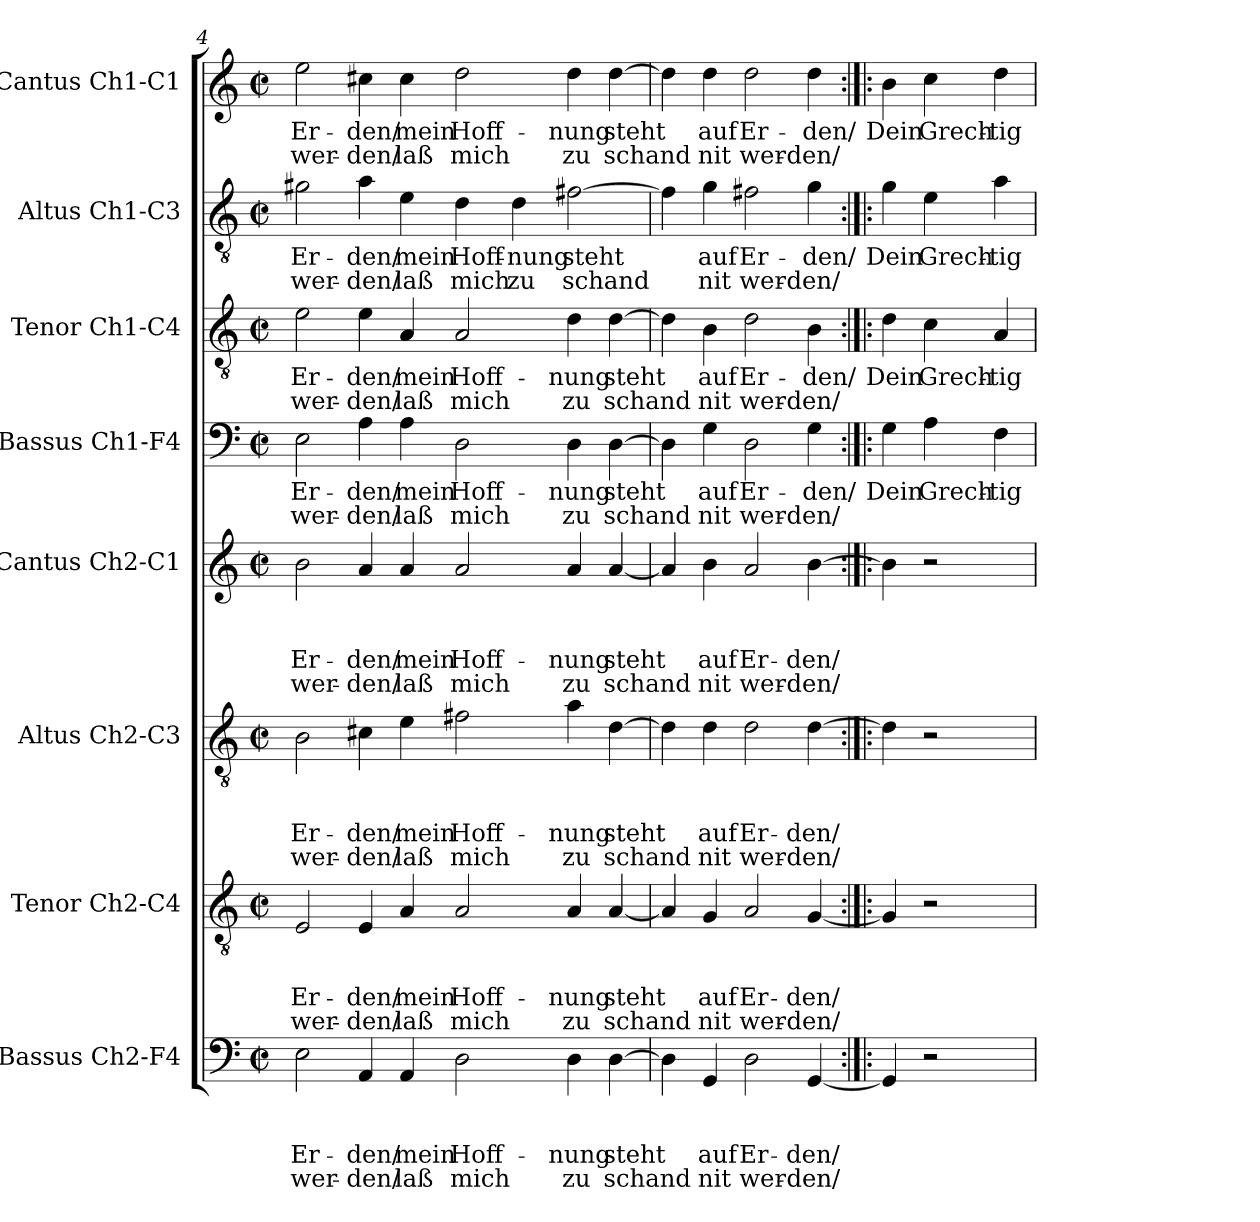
**kern	**text	**text	**text	**text	**kern	**text	**text	**text	**text	**kern	**text	**text	**text	**text	**kern	**text	**text	**text	**text	**kern	**text	**text	**kern	**text	**text	**kern	**text	**text	**kern	**text	**text
*part8	*part8	*part8	*part8	*part8	*part7	*part7	*part7	*part7	*part7	*part6	*part6	*part6	*part6	*part6	*part5	*part5	*part5	*part5	*part5	*part4	*part4	*part4	*part3	*part3	*part3	*part2	*part2	*part2	*part1	*part1	*part1
*staff8	*staff8	*staff8	*staff8	*staff8	*staff7	*staff7	*staff7	*staff7	*staff7	*staff6	*staff6	*staff6	*staff6	*staff6	*staff5	*staff5	*staff5	*staff5	*staff5	*staff4	*staff4	*staff4	*staff3	*staff3	*staff3	*staff2	*staff2	*staff2	*staff1	*staff1	*staff1
*I"Bassus Ch2-F4	*	*	*	*	*I"Tenor Ch2-C4	*	*	*	*	*I"Altus Ch2-C3	*	*	*	*	*I"Cantus Ch2-C1	*	*	*	*	*I"Bassus Ch1-F4	*	*	*I"Tenor Ch1-C4	*	*	*I"Altus Ch1-C3	*	*	*I"Cantus Ch1-C1	*	*
*I'B2	*	*	*	*	*I'T2	*	*	*	*	*I'A2	*	*	*	*	*I'C2	*	*	*	*	*I'B	*	*	*I'T	*	*	*I'A	*	*	*I'C	*	*
!!LO:LB:g=z
*clefF4	*	*	*	*	*clefGv2	*	*	*	*	*clefGv2	*	*	*	*	*clefG2	*	*	*	*	*clefF4	*	*	*clefGv2	*	*	*clefGv2	*	*	*clefG2	*	*
*k[]	*	*	*	*	*k[]	*	*	*	*	*k[]	*	*	*	*	*k[]	*	*	*	*	*k[]	*	*	*k[]	*	*	*k[]	*	*	*k[]	*	*
*C:	*	*	*	*	*C:	*	*	*	*	*C:	*	*	*	*	*C:	*	*	*	*	*C:	*	*	*C:	*	*	*C:	*	*	*C:	*	*
*M2/2	*	*	*	*	*M2/2	*	*	*	*	*M2/2	*	*	*	*	*M2/2	*	*	*	*	*M2/2	*	*	*M2/2	*	*	*M2/2	*	*	*M2/2	*	*
*met(c|)	*	*	*	*	*met(c|)	*	*	*	*	*met(c|)	*	*	*	*	*met(c|)	*	*	*	*	*met(c|)	*	*	*met(c|)	*	*	*met(c|)	*	*	*met(c|)	*	*
=4	=4	=4	=4	=4	=4	=4	=4	=4	=4	=4	=4	=4	=4	=4	=4	=4	=4	=4	=4	=4	=4	=4	=4	=4	=4	=4	=4	=4	=4	=4	=4
!	!	!	!LO:LY:b	!LO:LY:b	!	!	!	!LO:LY:b	!LO:LY:b	!	!	!	!LO:LY:b	!LO:LY:b	!	!	!	!LO:LY:b	!LO:LY:b	!	!LO:LY:b	!LO:LY:b	!	!LO:LY:b	!LO:LY:b	!	!LO:LY:b	!LO:LY:b	!	!LO:LY:b	!LO:LY:b
2E\	.	.	Er-	wer-	2E/	.	.	Er-	wer-	2B\	.	.	Er-	wer-	2b\	.	.	Er-	wer-	2E\	Er-	wer-	2e\	Er-	wer-	2g#X\	Er-	wer-	2ee\	Er-	wer-
!	!	!	!LO:LY:b	!LO:LY:b	!	!	!	!LO:LY:b	!LO:LY:b	!	!	!	!LO:LY:b	!LO:LY:b	!	!	!	!LO:LY:b	!LO:LY:b	!	!LO:LY:b	!LO:LY:b	!	!LO:LY:b	!LO:LY:b	!	!LO:LY:b	!LO:LY:b	!	!LO:LY:b	!LO:LY:b
4AA/	.	.	-den/	-den/	4E/	.	.	-den/	-den/	4c#X\	.	.	-den/	-den/	4a/	.	.	-den/	-den/	4A\	-den/	-den/	4e\	-den/	-den/	4a\	-den/	-den/	4cc#X\	-den/	-den/
!	!	!	!LO:LY:b	!LO:LY:b	!	!	!	!LO:LY:b	!LO:LY:b	!	!	!	!LO:LY:b	!LO:LY:b	!	!	!	!LO:LY:b	!LO:LY:b	!	!LO:LY:b	!LO:LY:b	!	!LO:LY:b	!LO:LY:b	!	!LO:LY:b	!LO:LY:b	!	!LO:LY:b	!LO:LY:b
4AA/	.	.	mein	laß	4A/	.	.	mein	laß	4e\	.	.	mein	laß	4a/	.	.	mein	laß	4A\	mein	laß	4A/	mein	laß	4e\	mein	laß	4cc#\	mein	laß
!	!	!	!LO:LY:b	!LO:LY:b	!	!	!	!LO:LY:b	!LO:LY:b	!	!	!	!LO:LY:b	!LO:LY:b	!	!	!	!LO:LY:b	!LO:LY:b	!	!LO:LY:b	!LO:LY:b	!	!LO:LY:b	!LO:LY:b	!	!LO:LY:b	!LO:LY:b	!	!LO:LY:b	!LO:LY:b
2D\	.	.	Hoff-	mich	2A/	.	.	Hoff-	mich	2f#X\	.	.	Hoff-	mich	2a/	.	.	Hoff-	mich	2D\	Hoff-	mich	2A/	Hoff-	mich	4d\	Hoff-	mich	2dd\	Hoff-	mich
!	!	!	!	!	!	!	!	!	!	!	!	!	!	!	!	!	!	!	!	!	!	!	!	!	!	!	!LO:LY:b	!LO:LY:b	!	!	!
.	.	.	.	.	.	.	.	.	.	.	.	.	.	.	.	.	.	.	.	.	.	.	.	.	.	4d\	-nung	zu	.	.	.
!	!	!	!LO:LY:b	!LO:LY:b	!	!	!	!LO:LY:b	!LO:LY:b	!	!	!	!LO:LY:b	!LO:LY:b	!	!	!	!LO:LY:b	!LO:LY:b	!	!LO:LY:b	!LO:LY:b	!	!LO:LY:b	!LO:LY:b	!	!LO:LY:b	!LO:LY:b	!	!LO:LY:b	!LO:LY:b
4D\	.	.	-nung	zu	4A/	.	.	-nung	zu	4a\	.	.	-nung	zu	4a/	.	.	-nung	zu	4D\	-nung	zu	4d\	-nung	zu	[2f#X\	steht	schand	4dd\	-nung	zu
!	!	!	!LO:LY:b	!LO:LY:b	!	!	!	!LO:LY:b	!LO:LY:b	!	!	!	!LO:LY:b	!LO:LY:b	!	!	!	!LO:LY:b	!LO:LY:b	!	!LO:LY:b	!LO:LY:b	!	!LO:LY:b	!LO:LY:b	!	!	!	!	!LO:LY:b	!LO:LY:b
[4D\	.	.	steht	schand	[4A/	.	.	steht	schand	[4d\	.	.	steht	schand	[4a/	.	.	steht	schand	[4D\	steht	schand	[4d\	steht	schand	.	.	.	[4dd\	steht	schand
=5	=5	=5	=5	=5	=5	=5	=5	=5	=5	=5	=5	=5	=5	=5	=5	=5	=5	=5	=5	=5	=5	=5	=5	=5	=5	=5	=5	=5	=5	=5	=5
4D\]	.	.	.	.	4A/]	.	.	.	.	4d\]	.	.	.	.	4a/]	.	.	.	.	4D\]	.	.	4d\]	.	.	4f#\]	.	.	4dd\]	.	.
!	!	!	!LO:LY:b	!LO:LY:b	!	!	!	!LO:LY:b	!LO:LY:b	!	!	!	!LO:LY:b	!LO:LY:b	!	!	!	!LO:LY:b	!LO:LY:b	!	!LO:LY:b	!LO:LY:b	!	!LO:LY:b	!LO:LY:b	!	!LO:LY:b	!LO:LY:b	!	!LO:LY:b	!LO:LY:b
4GG/	.	.	auf	nit	4G/	.	.	auf	nit	4d\	.	.	auf	nit	4b\	.	.	auf	nit	4G\	auf	nit	4B\	auf	nit	4g\	auf	nit	4dd\	auf	nit
!	!	!	!LO:LY:b	!LO:LY:b	!	!	!	!LO:LY:b	!LO:LY:b	!	!	!	!LO:LY:b	!LO:LY:b	!	!	!	!LO:LY:b	!LO:LY:b	!	!LO:LY:b	!LO:LY:b	!	!LO:LY:b	!LO:LY:b	!	!LO:LY:b	!LO:LY:b	!	!LO:LY:b	!LO:LY:b
2D\	.	.	Er-	wer-	2A/	.	.	Er-	wer-	2d\	.	.	Er-	wer-	2a/	.	.	Er-	wer-	2D\	Er-	wer-	2d\	Er-	wer-	2f#X\	Er-	wer-	2dd\	Er-	wer-
!	!	!	!LO:LY:b	!LO:LY:b	!	!	!	!LO:LY:b	!LO:LY:b	!	!	!	!LO:LY:b	!LO:LY:b	!	!	!	!LO:LY:b	!LO:LY:b	!	!LO:LY:b	!LO:LY:b	!	!LO:LY:b	!LO:LY:b	!	!LO:LY:b	!LO:LY:b	!	!LO:LY:b	!LO:LY:b
[4GG/	.	.	-den/	-den/	[4G/	.	.	-den/	-den/	[4d\	.	.	-den/	-den/	[4b\	.	.	-den/	-den/	4G\	-den/	-den/	4B\	-den/	-den/	4g\	-den/	-den/	4dd\	-den/	-den/
=6:|!|:	=6:|!|:	=6:|!|:	=6:|!|:	=6:|!|:	=6:|!|:	=6:|!|:	=6:|!|:	=6:|!|:	=6:|!|:	=6:|!|:	=6:|!|:	=6:|!|:	=6:|!|:	=6:|!|:	=6:|!|:	=6:|!|:	=6:|!|:	=6:|!|:	=6:|!|:	=6:|!|:	=6:|!|:	=6:|!|:	=6:|!|:	=6:|!|:	=6:|!|:	=6:|!|:	=6:|!|:	=6:|!|:	=6:|!|:	=6:|!|:	=6:|!|:
!	!	!	!	!	!	!	!	!	!	!	!	!	!	!	!	!	!	!	!	!	!LO:LY:b	!	!	!LO:LY:b	!	!	!LO:LY:b	!	!	!LO:LY:b	!
4GG/]	.	.	.	.	4G/]	.	.	.	.	4d\]	.	.	.	.	4b\]	.	.	.	.	4G\	Dein	.	4d\	Dein	.	4g\	Dein	.	4b\	Dein	.
!	!	!	!	!	!	!	!	!	!	!	!	!	!	!	!	!	!	!	!	!	!LO:LY:b	!	!	!LO:LY:b	!	!	!LO:LY:b	!	!	!LO:LY:b	!
2r	.	.	.	.	2r	.	.	.	.	2r	.	.	.	.	2r	.	.	.	.	4A\	Grech-	.	4c\	Grech-	.	4e\	Grech-	.	4cc\	Grech-	.
!	!	!	!	!	!	!	!	!	!	!	!	!	!	!	!	!	!	!	!	!	!LO:LY:b	!	!	!LO:LY:b	!	!	!LO:LY:b	!	!	!LO:LY:b	!
.	.	.	.	.	.	.	.	.	.	.	.	.	.	.	.	.	.	.	.	4F\	-tig-	.	4A/	-tig-	.	4a\	-tig-	.	4dd\	-tig-	.
=	=	=	=	=	=	=	=	=	=	=	=	=	=	=	=	=	=	=	=	=	=	=	=	=	=	=	=	=	=	=	=
*-	*-	*-	*-	*-	*-	*-	*-	*-	*-	*-	*-	*-	*-	*-	*-	*-	*-	*-	*-	*-	*-	*-	*-	*-	*-	*-	*-	*-	*-	*-	*-
